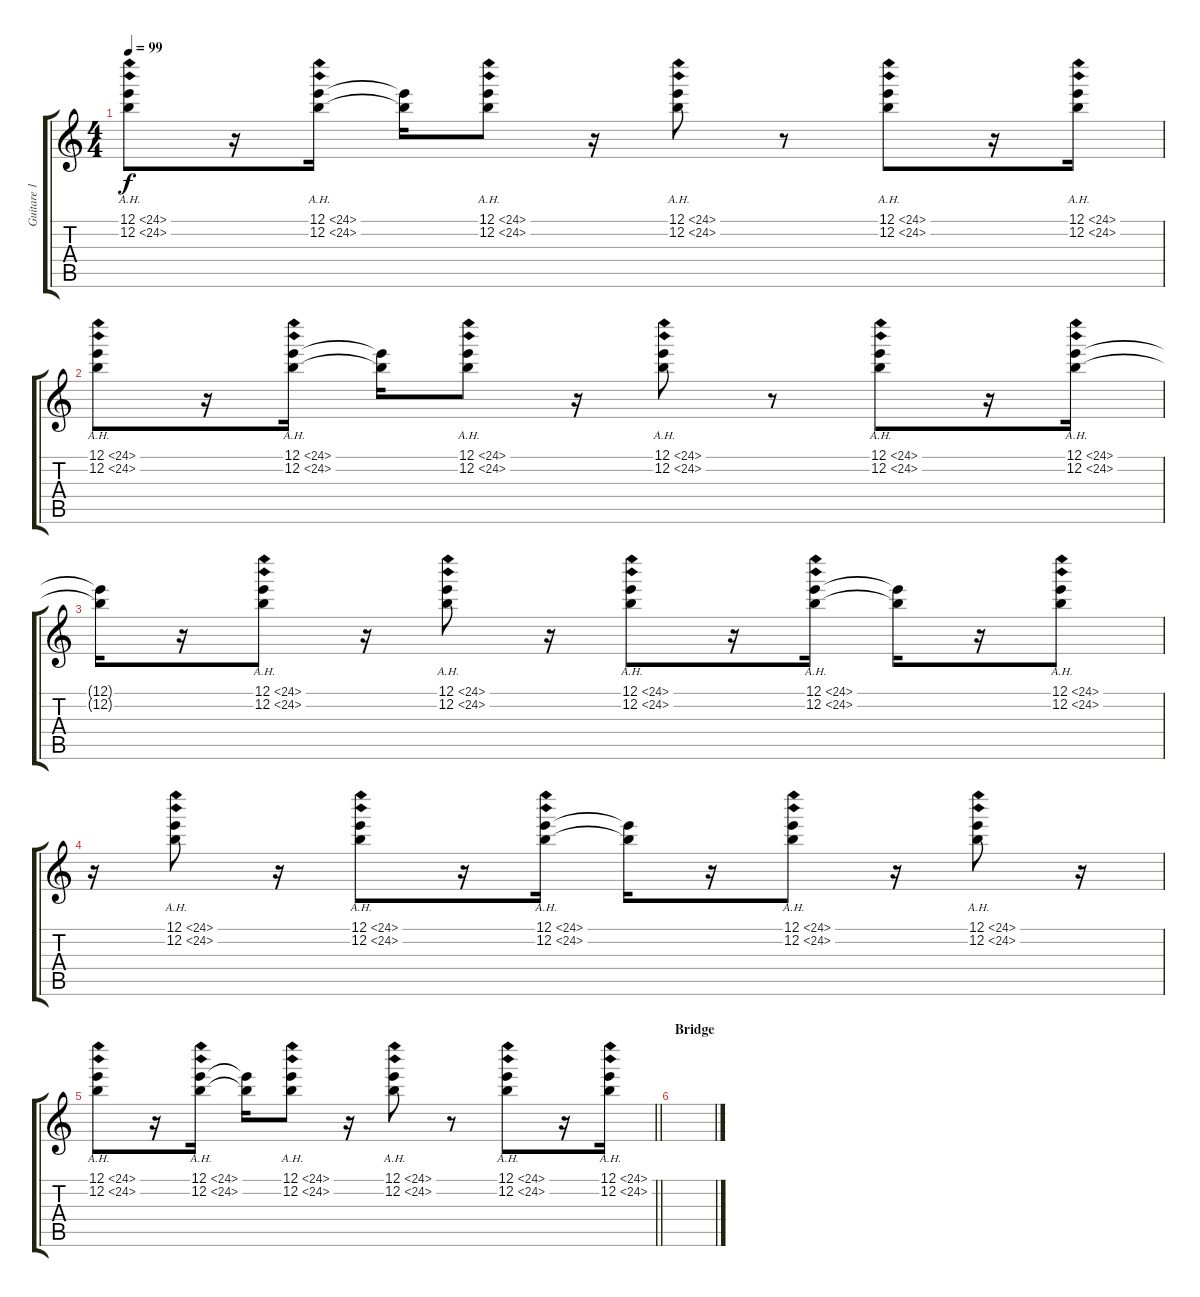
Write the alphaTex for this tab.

\track ("Guitare 1" "Guitare 1") {instrument acousticguitarsteel}
\staff {score tabs}
\tuning (E4 B3 G3 D3 A2 E2) {hide}
\ts (4 4)
\tempo 99
\clef g2
\ks c
(12.1{ah 12} 12.2{ah 12}).8{dy f} r.16 (12.1{ah 12} 12.2{ah 12}).16 (12.1{t} 12.2{t}).16 (12.1{ah 12} 12.2{ah 12}).8 r.16 (12.1{ah 12} 12.2{ah 12}).8 r.8 (12.1{ah 12} 12.2{ah 12}).8 r.16 (12.1{ah 12} 12.2{ah 12}).16 |
(12.1{ah 12} 12.2{ah 12}).8 r.16 (12.1{ah 12} 12.2{ah 12}).16 (12.1{t} 12.2{t}).16 (12.1{ah 12} 12.2{ah 12}).8 r.16 (12.1{ah 12} 12.2{ah 12}).8 r.8 (12.1{ah 12} 12.2{ah 12}).8 r.16 (12.1{ah 12} 12.2{ah 12}).16 |
(12.1{t} 12.2{t}).16 r.16 (12.1{ah 12} 12.2{ah 12}).8 r.16 (12.1{ah 12} 12.2{ah 12}).8 r.16 (12.1{ah 12} 12.2{ah 12}).8 r.16 (12.1{ah 12} 12.2{ah 12}).16 (12.1{t} 12.2{t}).16 r.16 (12.1{ah 12} 12.2{ah 12}).8 |
r.16 (12.1{ah 12} 12.2{ah 12}).8 r.16 (12.1{ah 12} 12.2{ah 12}).8 r.16 (12.1{ah 12} 12.2{ah 12}).16 (12.1{t} 12.2{t}).16 r.16 (12.1{ah 12} 12.2{ah 12}).8 r.16 (12.1{ah 12} 12.2{ah 12}).8 r.16 |
\barLineRight lightlight
(12.1{ah 12} 12.2{ah 12}).8 r.16 (12.1{ah 12} 12.2{ah 12}).16 (12.1{t} 12.2{t}).16 (12.1{ah 12} 12.2{ah 12}).8 r.16 (12.1{ah 12} 12.2{ah 12}).8 r.8 (12.1{ah 12} 12.2{ah 12}).8 r.16 (12.1{ah 12} 12.2{ah 12}).16 |
\section ("" "Bridge")
